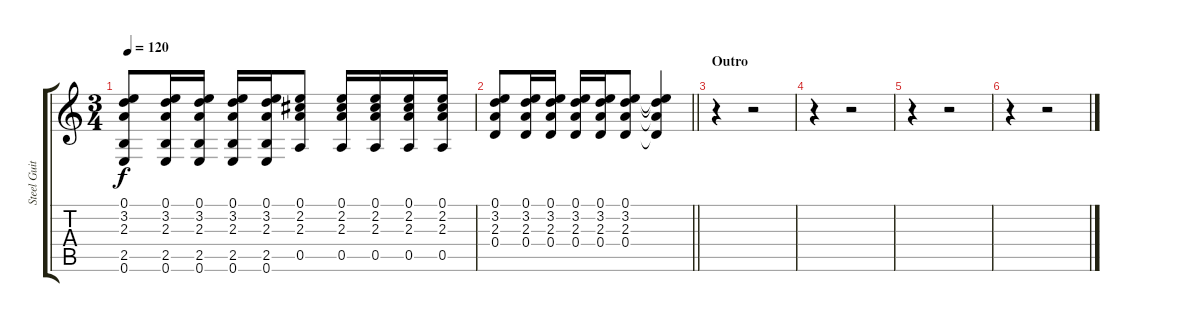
\track ("Steel Guitar" "Steel Guit") {instrument acousticguitarsteel}
\staff {score tabs}
\tuning (E4 B3 G3 D3 A2 E2) {hide}
\ts (3 4)
\tempo 120
\clef g2
\ks c
(0.1 3.2 2.3 2.5 0.6).8{dy f} (0.1 3.2 2.3 2.5 0.6).16 (0.1 3.2 2.3 2.5 0.6).16 (0.1 3.2 2.3 2.5 0.6).16 (0.1 3.2 2.3 2.5 0.6).16 (0.1 2.2 2.3 0.5).8 (0.1 2.2 2.3 0.5).16 (0.1 2.2 2.3 0.5).16 (0.1 2.2 2.3 0.5).16 (0.1 2.2 2.3 0.5).16 |
\barLineRight lightlight
(0.1 3.2 2.3 0.4).8 (0.1 3.2 2.3 0.4).16 (0.1 3.2 2.3 0.4).16 (0.1 3.2 2.3 0.4).16 (0.1 3.2 2.3 0.4).16 (0.1 3.2 2.3 0.4).8 (0.1{t} 3.2{t} 2.3{t} 0.4{t}).4 |
\section ("" "Outro")
r.4 r.2 |
r.4 r.2 |
r.4 r.2 |
r.4 r.2
